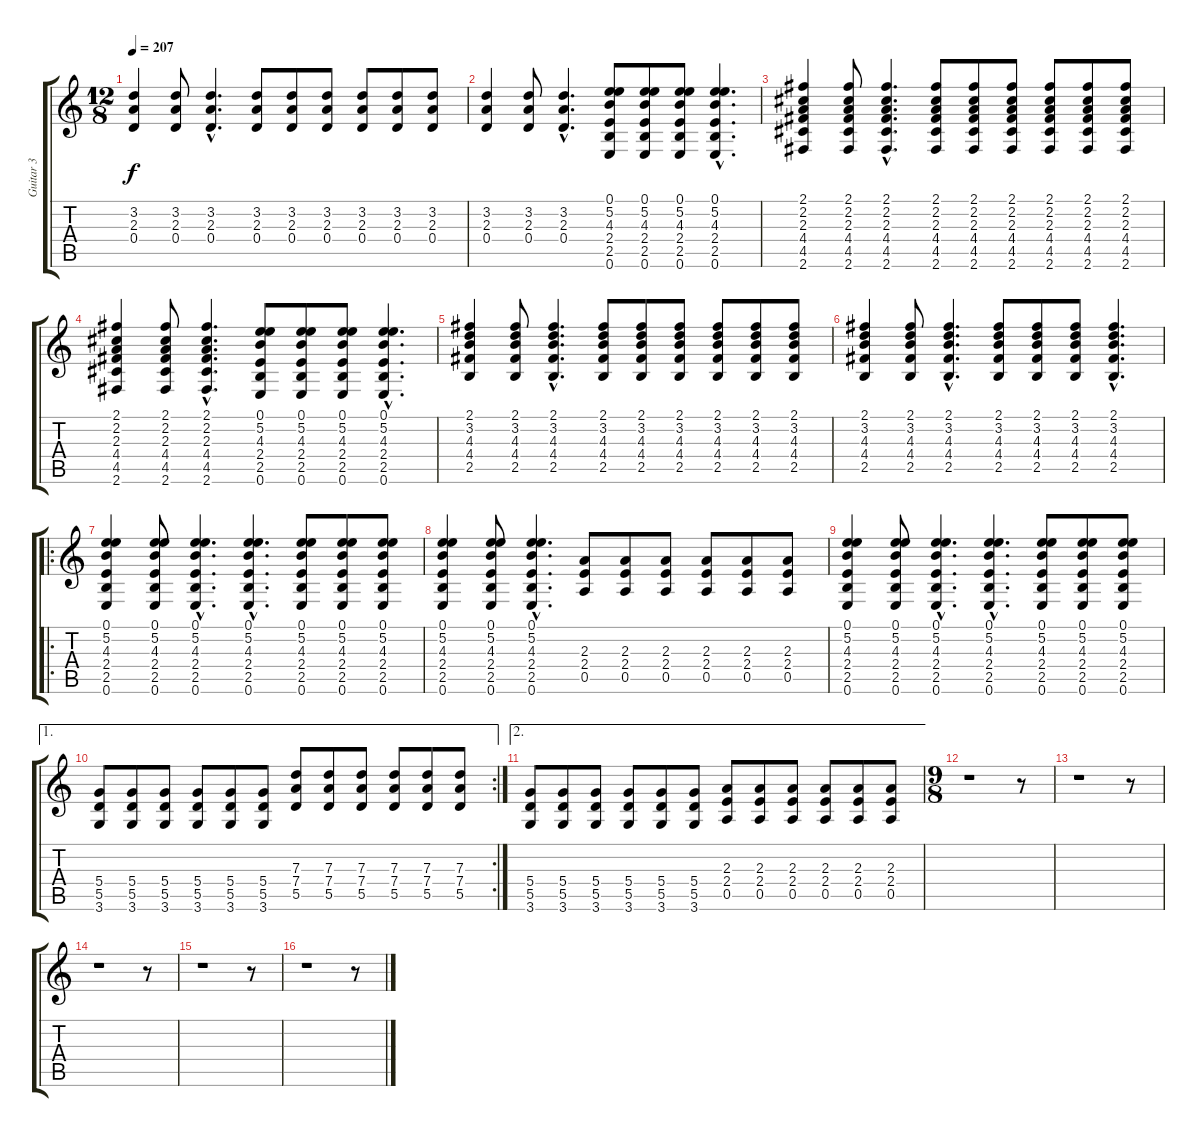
\track ("Guitar 3" "Guitar 3") {instrument overdrivenguitar}
\staff {score tabs}
\tuning (E4 B3 G3 D3 A2 E2) {hide}
\ts (12 8)
\tempo 207
\clef g2
\ks c
(3.2 2.3 0.4).4{dy f} (3.2 2.3 0.4).8 (3.2{hac} 2.3{hac} 0.4{hac}).4{d} (3.2 2.3 0.4).8 (3.2 2.3 0.4).8 (3.2 2.3 0.4).8 (3.2 2.3 0.4).8 (3.2 2.3 0.4).8 (3.2 2.3 0.4).8 |
(3.2 2.3 0.4).4 (3.2 2.3 0.4).8 (3.2{hac} 2.3{hac} 0.4{hac}).4{d} (0.1 5.2 4.3 2.4 2.5 0.6).8 (0.1 5.2 4.3 2.4 2.5 0.6).8 (0.1 5.2 4.3 2.4 2.5 0.6).8 (0.1{hac} 5.2{hac} 4.3{hac} 2.4{hac} 2.5{hac} 0.6{hac}).4{d} |
(2.1 2.2 2.3 4.4 4.5 2.6).4 (2.1 2.2 2.3 4.4 4.5 2.6).8 (2.1{hac} 2.2{hac} 2.3{hac} 4.4{hac} 4.5{hac} 2.6{hac}).4{d} (2.1 2.2 2.3 4.4 4.5 2.6).8 (2.1 2.2 2.3 4.4 4.5 2.6).8 (2.1 2.2 2.3 4.4 4.5 2.6).8 (2.1 2.2 2.3 4.4 4.5 2.6).8 (2.1 2.2 2.3 4.4 4.5 2.6).8 (2.1 2.2 2.3 4.4 4.5 2.6).8 |
(2.1 2.2 2.3 4.4 4.5 2.6).4 (2.1 2.2 2.3 4.4 4.5 2.6).8 (2.1{hac} 2.2{hac} 2.3{hac} 4.4{hac} 4.5{hac} 2.6{hac}).4{d} (0.1 5.2 4.3 2.4 2.5 0.6).8 (0.1 5.2 4.3 2.4 2.5 0.6).8 (0.1 5.2 4.3 2.4 2.5 0.6).8 (0.1{hac} 5.2{hac} 4.3{hac} 2.4{hac} 2.5{hac} 0.6{hac}).4{d} |
(2.1 3.2 4.3 4.4 2.5).4 (2.1 3.2 4.3 4.4 2.5).8 (2.1{hac} 3.2{hac} 4.3{hac} 4.4{hac} 2.5{hac}).4{d} (2.1 3.2 4.3 4.4 2.5).8 (2.1 3.2 4.3 4.4 2.5).8 (2.1 3.2 4.3 4.4 2.5).8 (2.1 3.2 4.3 4.4 2.5).8 (2.1 3.2 4.3 4.4 2.5).8 (2.1 3.2 4.3 4.4 2.5).8 |
(2.1 3.2 4.3 4.4 2.5).4 (2.1 3.2 4.3 4.4 2.5).8 (2.1{hac} 3.2{hac} 4.3{hac} 4.4{hac} 2.5{hac}).4{d} (2.1 3.2 4.3 4.4 2.5).8 (2.1 3.2 4.3 4.4 2.5).8 (2.1 3.2 4.3 4.4 2.5).8 (2.1{hac} 3.2{hac} 4.3{hac} 4.4{hac} 2.5{hac}).4{d} |
\ro
(0.1 5.2 4.3 2.4 2.5 0.6).4 (0.1 5.2 4.3 2.4 2.5 0.6).8 (0.1{hac} 5.2{hac} 4.3{hac} 2.4{hac} 2.5{hac} 0.6{hac}).4{d} (0.1{hac} 5.2{hac} 4.3{hac} 2.4{hac} 2.5{hac} 0.6{hac}).4{d} (0.1 5.2 4.3 2.4 2.5 0.6).8 (0.1 5.2 4.3 2.4 2.5 0.6).8 (0.1 5.2 4.3 2.4 2.5 0.6).8 |
(0.1 5.2 4.3 2.4 2.5 0.6).4 (0.1 5.2 4.3 2.4 2.5 0.6).8 (0.1{hac} 5.2{hac} 4.3{hac} 2.4{hac} 2.5{hac} 0.6{hac}).4{d} (2.3 2.4 0.5).8 (2.3 2.4 0.5).8 (2.3 2.4 0.5).8 (2.3 2.4 0.5).8 (2.3 2.4 0.5).8 (2.3 2.4 0.5).8 |
(0.1 5.2 4.3 2.4 2.5 0.6).4 (0.1 5.2 4.3 2.4 2.5 0.6).8 (0.1{hac} 5.2{hac} 4.3{hac} 2.4{hac} 2.5{hac} 0.6{hac}).4{d} (0.1{hac} 5.2{hac} 4.3{hac} 2.4{hac} 2.5{hac} 0.6{hac}).4{d} (0.1 5.2 4.3 2.4 2.5 0.6).8 (0.1 5.2 4.3 2.4 2.5 0.6).8 (0.1 5.2 4.3 2.4 2.5 0.6).8 |
\ae 1
\rc 2
(5.4 5.5 3.6).8 (5.4 5.5 3.6).8 (5.4 5.5 3.6).8 (5.4 5.5 3.6).8 (5.4 5.5 3.6).8 (5.4 5.5 3.6).8 (7.3 7.4 5.5).8 (7.3 7.4 5.5).8 (7.3 7.4 5.5).8 (7.3 7.4 5.5).8 (7.3 7.4 5.5).8 (7.3 7.4 5.5).8 |
\ae 2
(5.4 5.5 3.6).8 (5.4 5.5 3.6).8 (5.4 5.5 3.6).8 (5.4 5.5 3.6).8 (5.4 5.5 3.6).8 (5.4 5.5 3.6).8 (2.3 2.4 0.5).8 (2.3 2.4 0.5).8 (2.3 2.4 0.5).8 (2.3 2.4 0.5).8 (2.3 2.4 0.5).8 (2.3 2.4 0.5).8 |
\ts (9 8)
r.1 r.8 |
r.1 r.8 |
r.1 r.8 |
r.1 r.8 |
r.1 r.8
